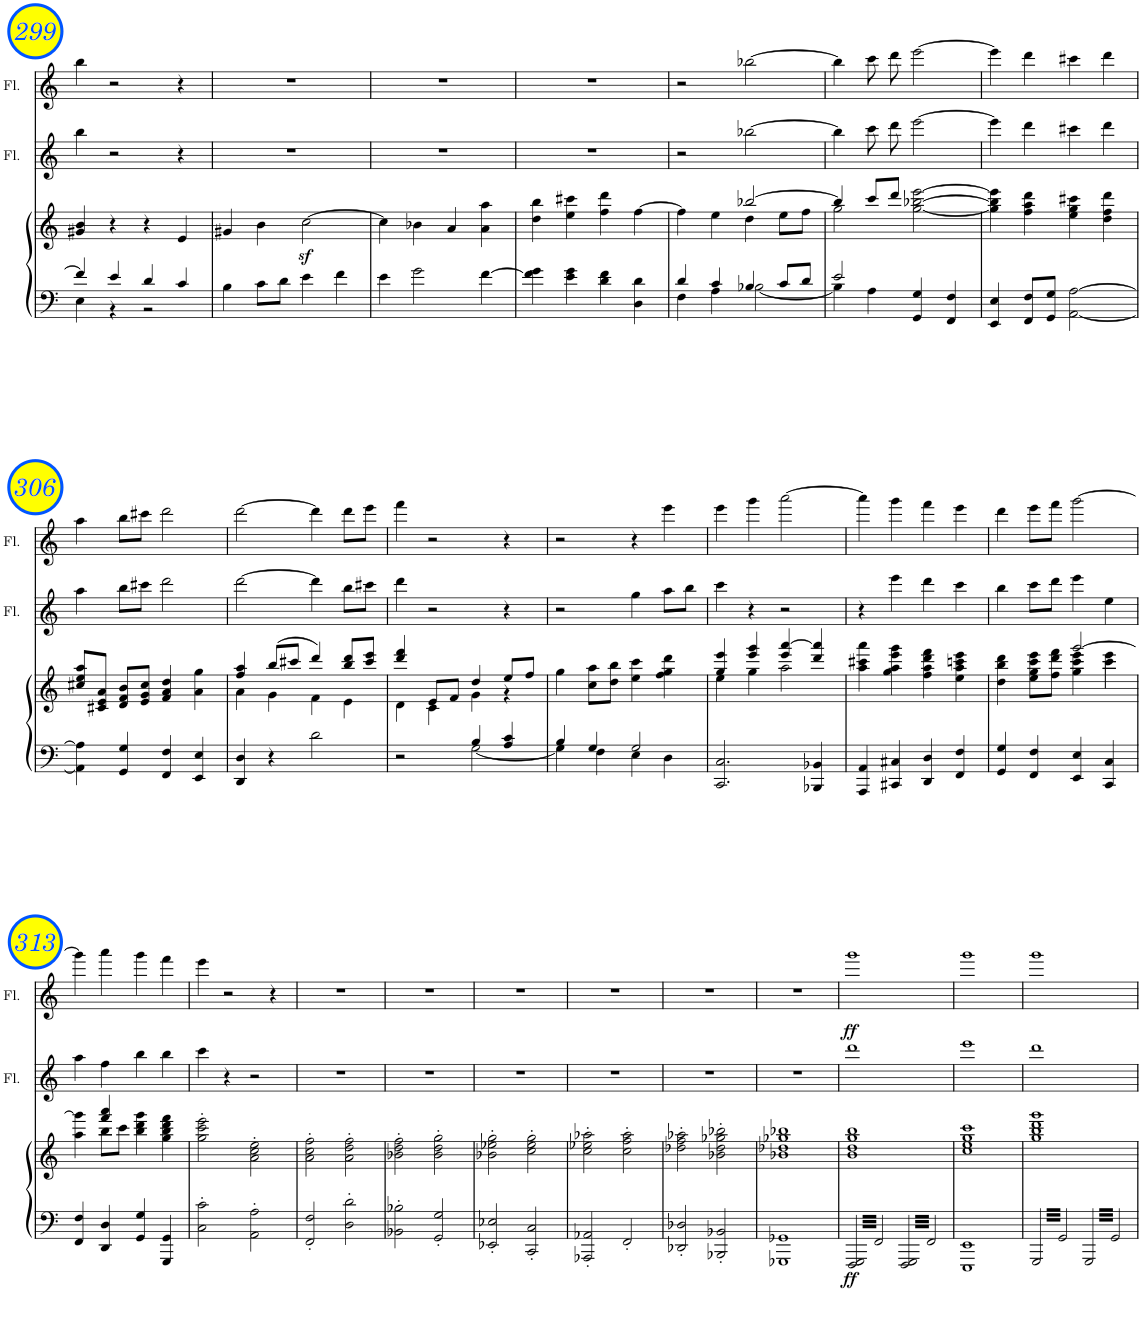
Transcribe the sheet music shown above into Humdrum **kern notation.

**kern	**kern	**dynam	**kern	**kern	**dynam
*part3	*part3	*part3	*part2	*part1	*part1
*staff4	*staff3	*staff3/4	*staff2	*staff1	*staff1
*I"Piano	*	*	*I"Flute	*I"Flute	*
*I'Pno	*	*	*I'Fl.	*I'Fl.	*
!!LO:PB:g=z
*clefF4	*clefG2	*	*clefG2	*clefG2	*
*k[]	*k[]	*	*k[]	*k[]	*
*M4/4	*M4/4	*	*M4/4	*M4/4	*
*met(c)	*met(c)	*	*met(c)	*met(c)	*
=299	=299	=299	=299	=299	=299
*^	*	*	*	*	*
4f/]	4E\	4g#X/ 4b/	.	4bb\	4bb\	.
4e/	4r	4r	.	2r	2r	.
4d/	2r	4r	.	.	.	.
4c/	.	4e/	.	4r	4r	.
*v	*v	*	*	*	*	*
=300	=300	=300	=300	=300	=300
4B\	4g#X/	.	1r	1r	.
8c\L	4b\	.	.	.	.
8d\J	.	.	.	.	.
4e\	[2ccz<\	.	.	.	.
4f\	.	.	.	.	.
=301	=301	=301	=301	=301	=301
4e\	4cc\]	.	1r	1r	.
2g\	4b-X\	.	.	.	.
.	4a/	.	.	.	.
[4f\	4a\ 4aa\	.	.	.	.
=302	=302	=302	=302	=302	=302
4f\] 4g\	4dd\ 4bb\	.	1r	1r	.
4e\ 4g\	4ee\ 4ccc#X\	.	.	.	.
4d\ 4f\	4ff\ 4ddd\	.	.	.	.
4D\ 4d\	[4ff\	.	.	.	.
=303	=303	=303	=303	=303	=303
*^	*^	*	*	*	*
4d/	4F\	4ff\]	2ryy	.	2r	2r	.
4c/	4A\	4ee\	.	.	.	.	.
4B-X/	[2B-\	[2bb-X/	4dd\	.	[>2bb-X\	[>2bb-X\	.
8c/L	.	.	8ee\L	.	.	.	.
8d/J	.	.	8ff\J	.	.	.	.
=304	=304	=304	=304	=304	=304	=304	=304
2e/	4B-\]	4bb-/]	2gg\	.	4bb-\]	4bb-\]	.
.	4A\	8ccc/L	.	.	8ccc\	8ccc\	.
.	.	8ddd/J	.	.	8ddd\	8ddd\	.
4GG/ 4G/	2ryy	[2gg\ [2bb-X\ [2eee\	2ryy	.	[2eee\	[2eee\	.
4FF/ 4F/	.	.	.	.	.	.	.
*v	*v	*	*	*	*	*	*
*	*v	*v	*	*	*	*
=305	=305	=305	=305	=305	=305
4EE/ 4E/	4gg\] 4bb-\] 4eee\]	.	4eee\]	4eee\]	.
8FF/ 8F/L	4ff\ 4aa\ 4ddd\	.	4ddd\	4ddd\	.
8GG/ 8G/J	.	.	.	.	.
[2AA\ [2A\	4ee\ 4gg\ 4ccc#X\	.	4ccc#X\	4ccc#X\	.
.	4dd\ 4ff\ 4ddd\	.	4ddd\	4ddd\	.
!!LO:LB:g=z
=306	=306	=306	=306	=306	=306
4AA\] 4A\]	8cc#X/ 8ee/ 8aa/L	.	4aa\	4aa\	.
.	8c#X/ 8e/ 8a/J	.	.	.	.
4GG/ 4G/	8d/ 8f/ 8b/L	.	8bb\L	8bb\L	.
.	8e/ 8g/ 8cc#/J	.	8ccc#X\J	8ccc#X\J	.
4FF/ 4F/	4f/ 4a/ 4dd/	.	2ddd\	2ddd\	.
4EE/ 4E/	4a\ 4gg\	.	.	.	.
=307	=307	=307	=307	=307	=307
*	*^	*	*	*	*
4DD/ 4D/	4ff/ 4aa/	4a\	.	[>2ddd\	[>2ddd\	.
4r	(8bb/L	4g\	.	.	.	.
.	8ccc#X/J	.	.	.	.	.
2d\	4ddd/)	4f\	.	4ddd\]	4ddd\]	.
.	8bb/ 8ddd/L	4e\	.	8bb\L	8ddd\L	.
.	8ccc#/ 8eee/J	.	.	8ccc#X\J	8eee\J	.
=308	=308	=308	=308	=308	=308	=308
*^	*	*	*	*	*	*
2r	2ryy	4ddd/ 4fff/	4d\	.	4ddd\	4fff\	.
.	.	8e/L	4c\	.	2r	2r	.
.	.	8f/J	.	.	.	.	.
4B/	[2G\	4dd/	4g\	.	.	.	.
4A/ 4c/	.	8ee/L	4r	.	4r	4r	.
.	.	8ff/J	.	.	.	.	.
*	*	*v	*v	*	*	*	*
=309	=309	=309	=309	=309	=309	=309
4B/	4G\]	4gg\	.	2r	2r	.
4G/	4F\	8cc\ 8aa\L	.	.	.	.
.	.	8dd\ 8bb\J	.	.	.	.
2G/	4E\	4ee\ 4ccc\	.	4gg\	4r	.
.	4D\	4ff\ 4gg\ 4ddd\	.	8aa\L	4eee\	.
.	.	.	.	8bb\J	.	.
*v	*v	*	*	*	*	*
=310	=310	=310	=310	=310	=310
*	*^	*	*	*	*
2.CC/ 2.C/	4gg/ 4eee/	4ee\	.	4ccc\	4eee\	.
.	4eee/ 4ggg/	4gg\	.	4r	4ggg\	.
.	4eee/ [4aaa/	2aa\	.	2r	[>2aaa\	.
4BBB-X/ 4BB-X/	4ddd/ 4aaa/]	.	.	.	.	.
*	*v	*v	*	*	*	*
=311	=311	=311	=311	=311	=311
4AAA/ 4AA/	4aa\ 4ccc#X\ 4aaa\	.	4r	4aaa\]	.
4CC#X/ 4C#X/	4gg\ 4aa\ 4eee\ 4ggg\	.	4eee\	4ggg\	.
4DD/ 4D/	4ff\ 4aa\ 4ddd\ 4fff\	.	4ddd\	4fff\	.
4FF/ 4F/	4ee\ 4aa\ 4cccn\ 4eee\	.	4ccc\	4eee\	.
=312	=312	=312	=312	=312	=312
*	*^	*	*	*	*
*	*	*^	*	*	*	*
4GG/ 4G/	4dd\ 4bb\ 4ddd\	2.ryy	2ryy	.	4bb\	4ddd\	.
4FF/ 4F/	8ee\ 8gg\ 8ccc\ 8eee\L	.	.	.	8ccc\L	8eee\L	.
.	8ff\ 8ddd\ 8fff\J	.	.	.	8ddd\J	8fff\J	.
4EE/ 4E/	[2ggg/	.	4gg\ 4ccc\ 4eee\	.	4eee\	[2ggg\	.
4CC/ 4C/	.	4eee\	4ccc\	.	4ee\	.	.
*	*	*v	*v	*	*	*	*
!!LO:LB:g=z
=313	=313	=313	=313	=313	=313	=313
4FF/ 4F/	4aa\ 4ggg\]	4ryy	.	4aa\	4ggg\]	.
4DD/ 4D/	4fff/ 4aaa/	8bb\L	.	4ff\	4aaa\	.
.	.	8ccc\J	.	.	.	.
4GG/ 4G/	4bb\ 4ddd\ 4ggg\	2ryy	.	4bb\	4ggg\	.
4GGG/ 4GG/	4gg\ 4bb\ 4ddd\ 4fff\	.	.	4bb\	4fff\	.
*	*v	*v	*	*	*	*
=314	=314	=314	=314	=314	=314
2C\' 2c\'	2gg\' 2ccc\' 2eee\'	.	4ccc\	4eee\	.
.	.	.	4r	2r	.
2AA\' 2A\'	2a\' 2cc\' 2ee\'	.	2r	.	.
.	.	.	.	4r	.
=315	=315	=315	=315	=315	=315
2FF/' 2F/'	2a\' 2cc\' 2ff\'	.	1r	1r	.
2D\' 2d\'	2a\' 2dd\' 2ff\'	.	.	.	.
=316	=316	=316	=316	=316	=316
2BB-X\' 2B-X\'	2b-X\' 2dd\' 2ff\'	.	1r	1r	.
2GG/' 2G/'	2b-\' 2dd\' 2gg\'	.	.	.	.
=317	=317	=317	=317	=317	=317
2EE-X/' 2E-X/'	2b-X\' 2ee-X\' 2gg\'	.	1r	1r	.
2CC/' 2C/'	2cc\' 2ee-\' 2gg\'	.	.	.	.
=318	=318	=318	=318	=318	=318
2AAA-X/' 2AA-X/'	2cc\' 2ee-X\' 2aa-X\'	.	1r	1r	.
2FF'/	2cc\' 2ff\' 2aa-\'	.	.	.	.
=319	=319	=319	=319	=319	=319
2DD-X/' 2D-X/'	2dd-X\' 2ff\' 2aa-X\'	.	1r	1r	.
2BBB-X/' 2BB-X/'	2b-X\' 2dd-\' 2gg-X\' 2bb-X\'	.	.	.	.
=320	=320	=320	=320	=320	=320
1GGG-X 1GG-X	1b-X 1dd-X 1gg-X 1bb-X	.	1r	1r	.
=321	=321	=321	=321	=321	=321
!	!	!LO:DY:b=2	!	!	!LO:DY:b
6.FFF/ 6.GGG/	1b 1dd 1gg 1bb	ff	1ddd	1ggg	ff
6.FF/	.	.	.	.	.
6.FFF/ 6.GGG/	.	.	.	.	.
6.FF/	.	.	.	.	.
=322	=322	=322	=322	=322	=322
1EEE 1EE	1cc 1ee 1gg 1ccc	.	1eee	1ggg	.
=323	=323	=323	=323	=323	=323
6.GGG/	1gg 1bb 1ddd 1ggg	.	1ddd	1ggg	.
6.GG/	.	.	.	.	.
6.GGG/	.	.	.	.	.
6.GG/	.	.	.	.	.
=	=	=	=	=	=
*-	*-	*-	*-	*-	*-
